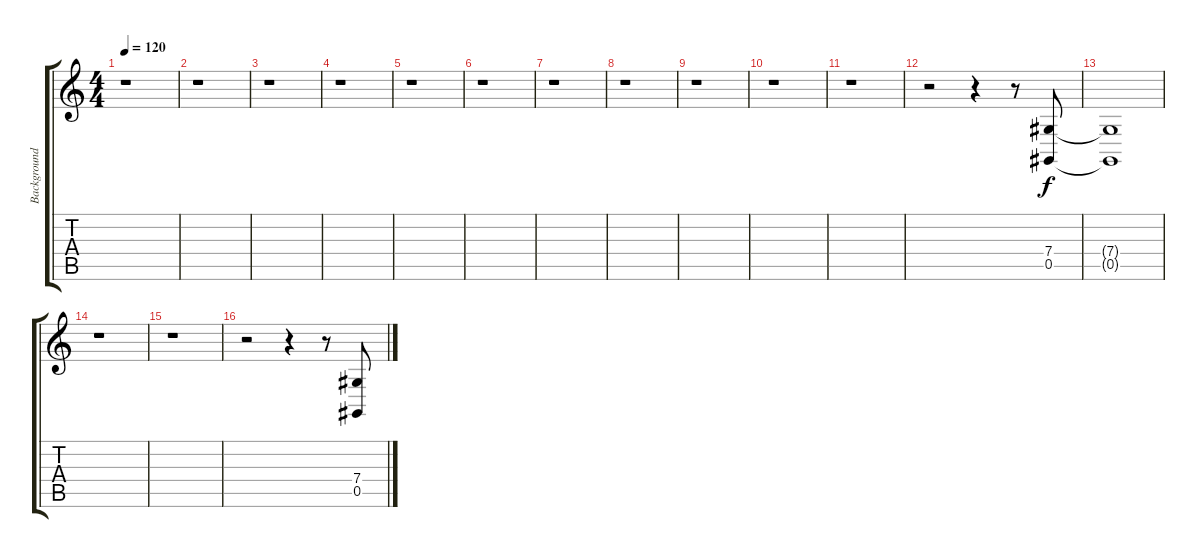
\track ("Background Vocals" "Background") {instrument choiraahs}
\staff {score tabs}
\tuning (Eb4 Bb3 Gb3 Db3 Ab2 Db2) {hide}
\ts (4 4)
\tempo 120
\clef g2
\ks c
r.1{dy f instrument choiraahs} |
r.1 |
r.1 |
r.1 |
r.1 |
r.1 |
r.1 |
r.1 |
r.1 |
r.1 |
r.1 |
r.2 r.4 r.8 (7.4 0.5).8 |
(7.4{t} 0.5{t}).1 |
r.1 |
r.1 |
r.2 r.4 r.8 (7.4 0.5).8
